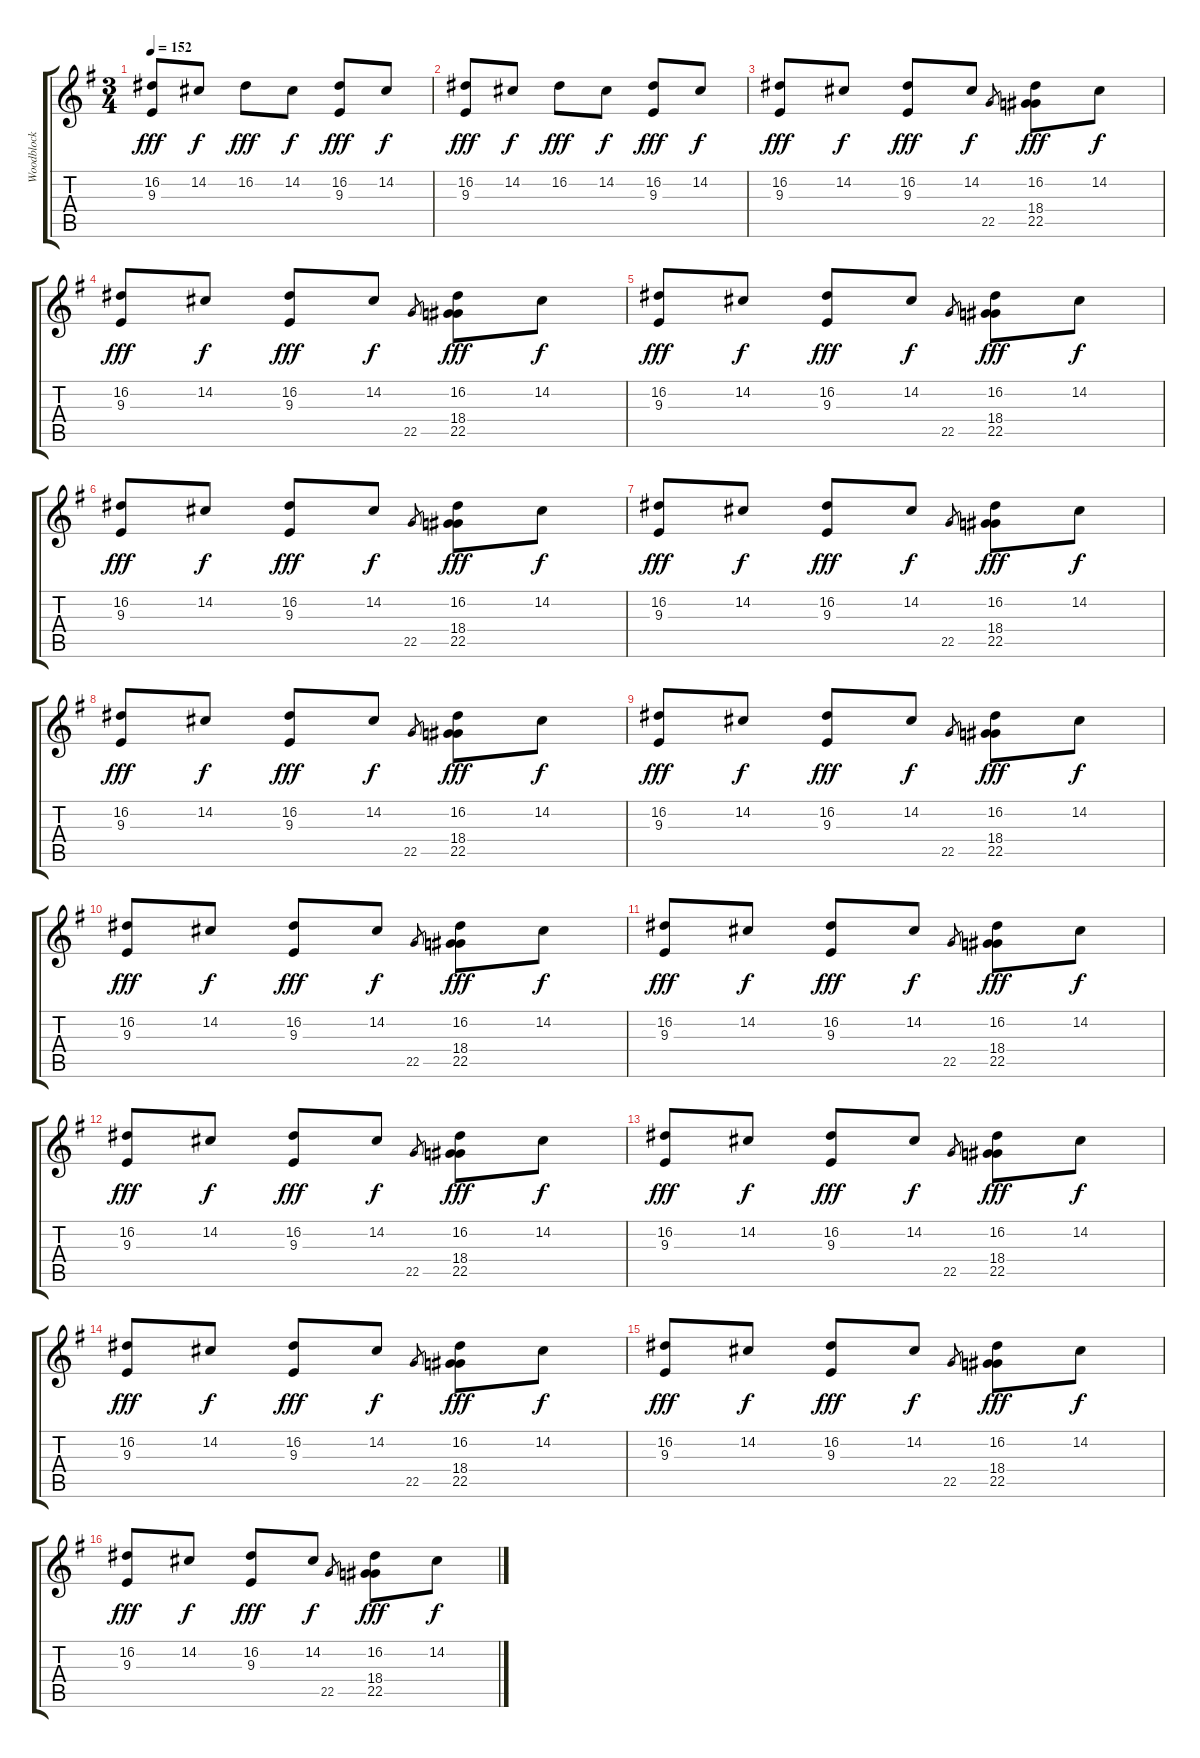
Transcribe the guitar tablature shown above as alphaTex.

\track ("Woodblock" "Woodblock") {instrument woodblock}
\staff {score tabs}
\tuning (E4 B3 G3 D3 A2 E2) {hide}
\ts (3 4)
\tempo 152
\clef g2
\ks g
(16.2 9.3).8{dy fff} 14.2.8{dy f} 16.2.8{dy fff} 14.2.8{dy f} (16.2 9.3).8{dy fff} 14.2.8{dy f} |
(16.2 9.3).8{dy fff} 14.2.8{dy f} 16.2.8{dy fff} 14.2.8{dy f} (16.2 9.3).8{dy fff} 14.2.8{dy f} |
(16.2 9.3).8{dy fff} 14.2.8{dy f} (16.2 9.3).8{dy fff} 14.2.8{dy f} 22.5.8{gr} (16.2 18.4 22.5).8{dy fff} 14.2.8{dy f} |
(16.2 9.3).8{dy fff} 14.2.8{dy f} (16.2 9.3).8{dy fff} 14.2.8{dy f} 22.5.8{gr} (16.2 18.4 22.5).8{dy fff} 14.2.8{dy f} |
(16.2 9.3).8{dy fff} 14.2.8{dy f} (16.2 9.3).8{dy fff} 14.2.8{dy f} 22.5.8{gr} (16.2 18.4 22.5).8{dy fff} 14.2.8{dy f} |
(16.2 9.3).8{dy fff} 14.2.8{dy f} (16.2 9.3).8{dy fff} 14.2.8{dy f} 22.5.8{gr} (16.2 18.4 22.5).8{dy fff} 14.2.8{dy f} |
(16.2 9.3).8{dy fff} 14.2.8{dy f} (16.2 9.3).8{dy fff} 14.2.8{dy f} 22.5.8{gr} (16.2 18.4 22.5).8{dy fff} 14.2.8{dy f} |
(16.2 9.3).8{dy fff} 14.2.8{dy f} (16.2 9.3).8{dy fff} 14.2.8{dy f} 22.5.8{gr} (16.2 18.4 22.5).8{dy fff} 14.2.8{dy f} |
(16.2 9.3).8{dy fff} 14.2.8{dy f} (16.2 9.3).8{dy fff} 14.2.8{dy f} 22.5.8{gr} (16.2 18.4 22.5).8{dy fff} 14.2.8{dy f} |
(16.2 9.3).8{dy fff} 14.2.8{dy f} (16.2 9.3).8{dy fff} 14.2.8{dy f} 22.5.8{gr} (16.2 18.4 22.5).8{dy fff} 14.2.8{dy f} |
(16.2 9.3).8{dy fff} 14.2.8{dy f} (16.2 9.3).8{dy fff} 14.2.8{dy f} 22.5.8{gr} (16.2 18.4 22.5).8{dy fff} 14.2.8{dy f} |
(16.2 9.3).8{dy fff} 14.2.8{dy f} (16.2 9.3).8{dy fff} 14.2.8{dy f} 22.5.8{gr} (16.2 18.4 22.5).8{dy fff} 14.2.8{dy f} |
(16.2 9.3).8{dy fff} 14.2.8{dy f} (16.2 9.3).8{dy fff} 14.2.8{dy f} 22.5.8{gr} (16.2 18.4 22.5).8{dy fff} 14.2.8{dy f} |
(16.2 9.3).8{dy fff} 14.2.8{dy f} (16.2 9.3).8{dy fff} 14.2.8{dy f} 22.5.8{gr} (16.2 18.4 22.5).8{dy fff} 14.2.8{dy f} |
(16.2 9.3).8{dy fff} 14.2.8{dy f} (16.2 9.3).8{dy fff} 14.2.8{dy f} 22.5.8{gr} (16.2 18.4 22.5).8{dy fff} 14.2.8{dy f} |
(16.2 9.3).8{dy fff volume 7} 14.2.8{dy f} (16.2 9.3).8{dy fff} 14.2.8{dy f} 22.5.8{gr} (16.2 18.4 22.5).8{dy fff} 14.2.8{dy f}
